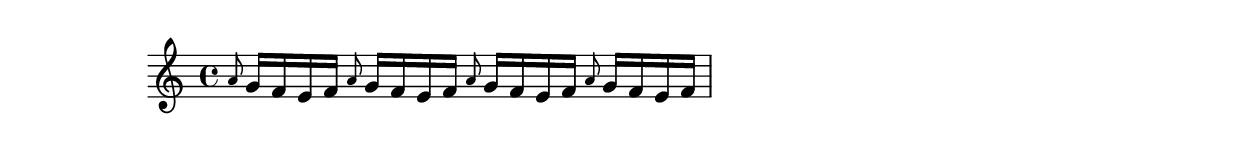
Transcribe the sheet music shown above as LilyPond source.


\version "2.11.51"
\header
{
  texidoc = "The autobeamer is not confused by grace notes."
}
\layout { ragged-right = ##t }



\context Voice \relative c''{

  \grace a8 g16 f e f \grace a8 g16 f e f \grace a8 g16 f e f 
  \grace a8 g16 f e f |
}



